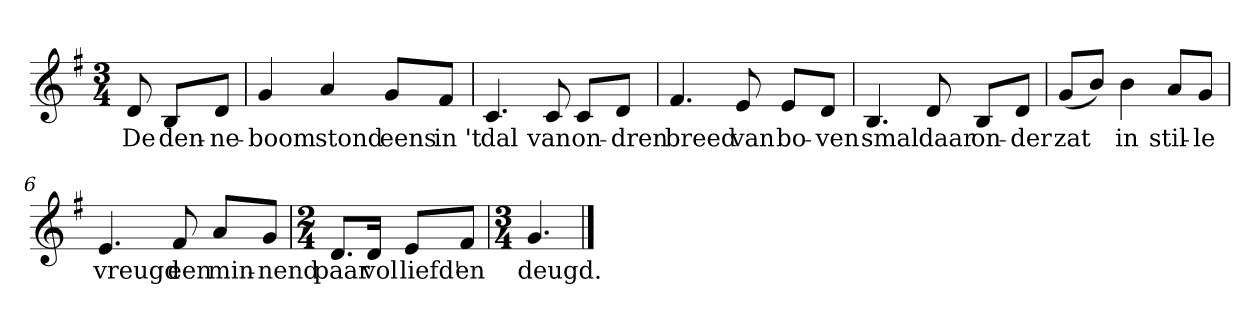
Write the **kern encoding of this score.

**kern	**text
*part1	*part1
*staff1	*staff1
*clefG2	*
*k[f#]	*
*G:	*
*M3/4	*
*MM120	*
=	=
8d	De
8B/L	den-
8d/J	-ne-
=1	=1
4g	-boom
4a	stond
8g/L	eens
8f#/J	in 't
=2	=2
4.c	dal
8c	van
8c/L	on-
8d/J	-dren
=3	=3
4.f#	breed
8e	van
8e/L	bo-
8d/J	-ven
=4	=4
4.B	smal
8d	daar
8B/L	on-
8d/J	-der
=5	=5
(8g/L	zat
8b/J)	.
4b	in
8a/L	stil-
8g/J	-le
=6	=6
4.e	vreugd
8f#	een
8a/L	min-
8g/J	-nend
=7	=7
*M2/4	*
8.d/L	paar
16d/Jk	vol
8e/L	liefd'
8f#/J	en
=8	=8
*M3/4	*
4.g	deugd.
==	==
*-	*-
